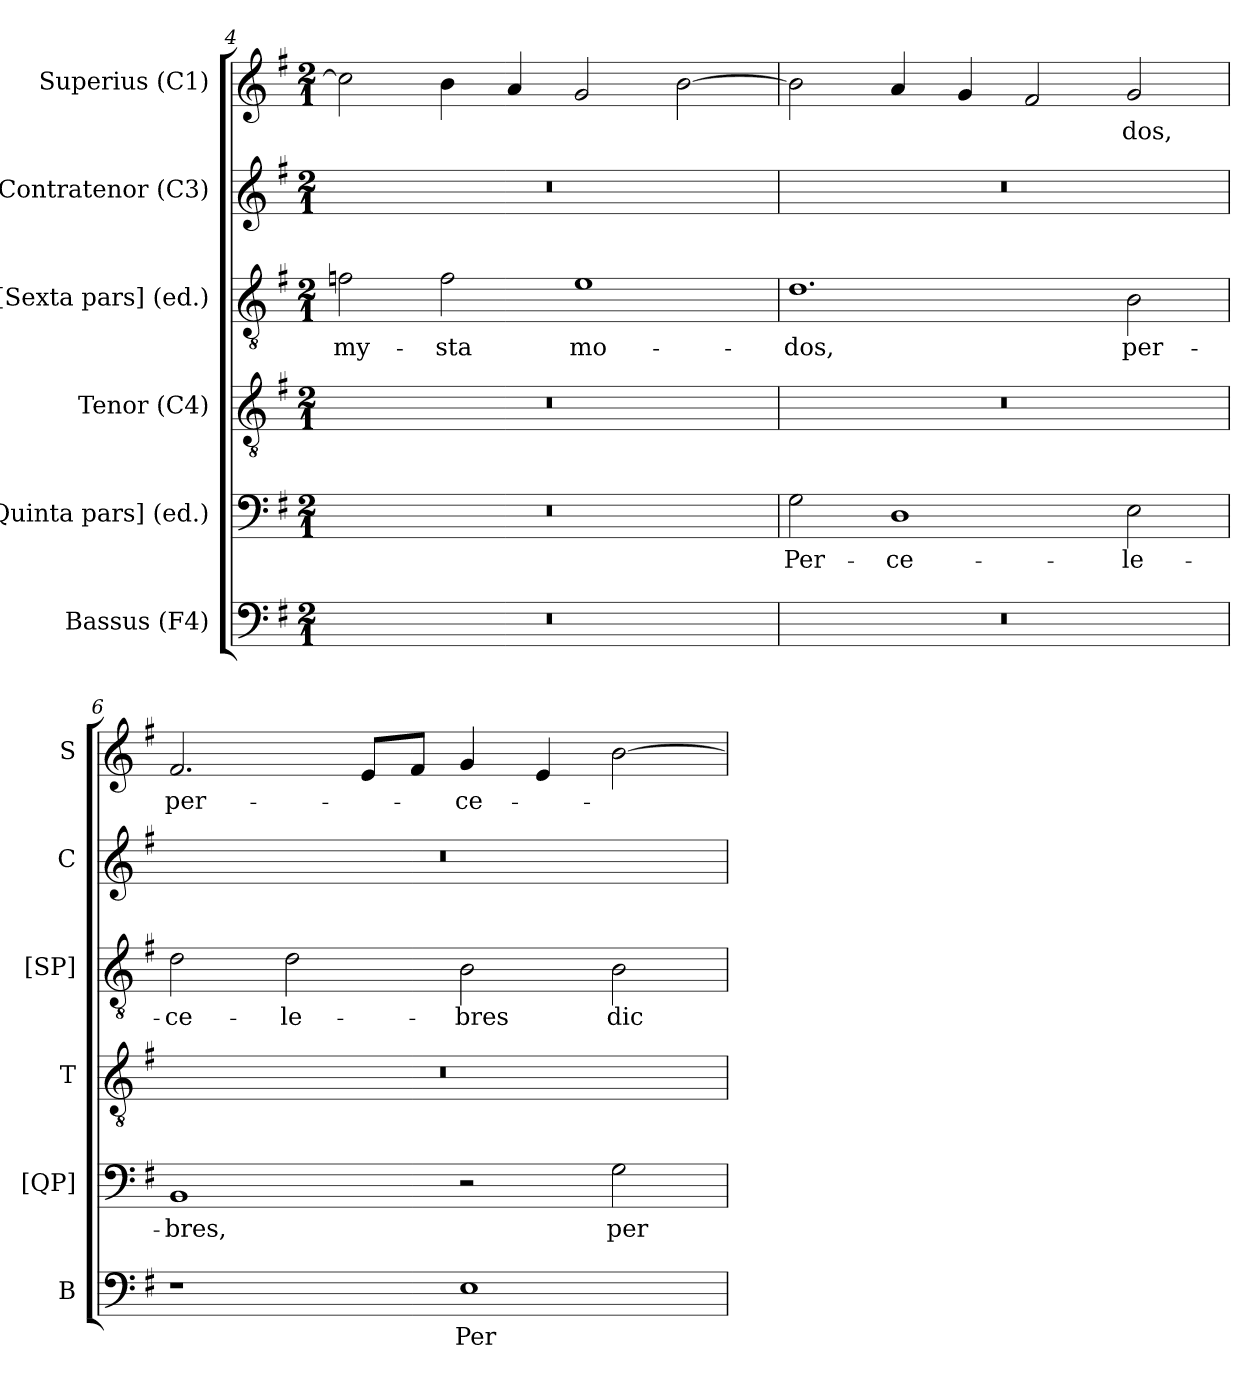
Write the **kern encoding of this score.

**kern	**text	**kern	**text	**kern	**kern	**text	**kern	**kern	**text
*part6	*part6	*part5	*part5	*part4	*part3	*part3	*part2	*part1	*part1
*staff6	*staff6	*staff5	*staff5	*staff4	*staff3	*staff3	*staff2	*staff1	*staff1
*I"Bassus (F4)	*	*I"[Quinta pars] (ed.)	*	*I"Tenor (C4)	*I"[Sexta pars] (ed.)	*	*I"Contratenor (C3)	*I"Superius (C1)	*
*I'B	*	*I'[QP]	*	*I'T	*I'[SP]	*	*I'C	*I'S	*
*clefF4	*	*clefF4	*	*clefGv2	*clefGv2	*	*clefG2	*clefG2	*
*	*	*	*	*ITrd7c12	*	*	*	*	*
*k[f#]	*	*k[f#]	*	*k[f#]	*k[f#]	*	*k[f#]	*k[f#]	*
*G:	*	*G:	*	*G:	*G:	*	*G:	*G:	*
*M2/1	*	*M2/1	*	*M2/1	*M2/1	*	*M2/1	*M2/1	*
=4	=4	=4	=4	=4	=4	=4	=4	=4	=4
!LO:N:vis=1	!	!LO:N:vis=1	!	!LO:N:vis=1	!	!	!	!	!
!	!	!	!	!	!	!LO:LY:b:color=#000000	!LO:N:vis=1	!	!
0r	.	0r	.	0r	2fni\	my-	0r	2cci\]	.
!	!	!	!	!	!	!LO:LY:b:color=#000000	!	!	!
.	.	.	.	.	2fi\	-sta	.	4bi\	.
.	.	.	.	.	.	.	.	4ai/	.
!	!	!	!	!	!	!LO:LY:b:color=#000000	!	!	!
.	.	.	.	.	1ei	mo-	.	2gi/	.
.	.	.	.	.	.	.	.	[2bi\	.
=5	=5	=5	=5	=5	=5	=5	=5	=5	=5
!LO:N:vis=1	!	!	!	!	!	!	!	!	!
!	!	!	!LO:LY:b:color=#000000	!LO:N:vis=1	!	!	!	!	!
!	!	!	!	!	!	!LO:LY:b:color=#000000	!LO:N:vis=1	!	!
0r	.	2Gi\	Per-	0r	1.di	-dos,	0r	2bi\]	.
!	!	!	!LO:LY:b:color=#000000	!	!	!	!	!	!
.	.	1Di	-ce-	.	.	.	.	4ai/	.
.	.	.	.	.	.	.	.	4gi/	.
.	.	.	.	.	.	.	.	2f#i/	.
!	!	!	!LO:LY:b:color=#000000	!	!	!	!	!	!
!	!	!	!	!	!	!LO:LY:b:color=#000000	!	!	!
!	!	!	!	!	!	!	!	!	!LO:LY:b:color=#000000
.	.	2Ei\	-le-	.	2Bi\	per-	.	2gi/	-dos,
!!LO:LB:g=z
=6	=6	=6	=6	=6	=6	=6	=6	=6	=6
!	!	!	!LO:LY:b:color=#000000	!LO:N:vis=1	!	!	!	!	!
!	!	!	!	!	!	!LO:LY:b:color=#000000	!LO:N:vis=1	!	!
!	!	!	!	!	!	!	!	!	!LO:LY:b:color=#000000
1r	.	1BBi	-bres,	0r	2di\	-ce-	0r	2.f#i/	per-
!	!	!	!	!	!	!LO:LY:b:color=#000000	!	!	!
.	.	.	.	.	2di\	-le-	.	.	.
.	.	.	.	.	.	.	.	8ei/L	.
.	.	.	.	.	.	.	.	8f#i/J	.
!	!LO:LY:b:color=#000000	!	!	!	!	!	!	!	!
!	!	!	!	!	!	!LO:LY:b:color=#000000	!	!	!
!	!	!	!	!	!	!	!	!	!LO:LY:b:color=#000000
1Ei	Per-	2r	.	.	2Bi\	-bres	.	4gi/	-ce-
.	.	.	.	.	.	.	.	4ei/	.
!	!	!	!LO:LY:b:color=#000000	!	!	!	!	!	!
!	!	!	!	!	!	!LO:LY:b:color=#000000	!	!	!
.	.	2Gi\	per-	.	2Bi\	dic	.	[2bi\	.
=	=	=	=	=	=	=	=	=	=
*-	*-	*-	*-	*-	*-	*-	*-	*-	*-
